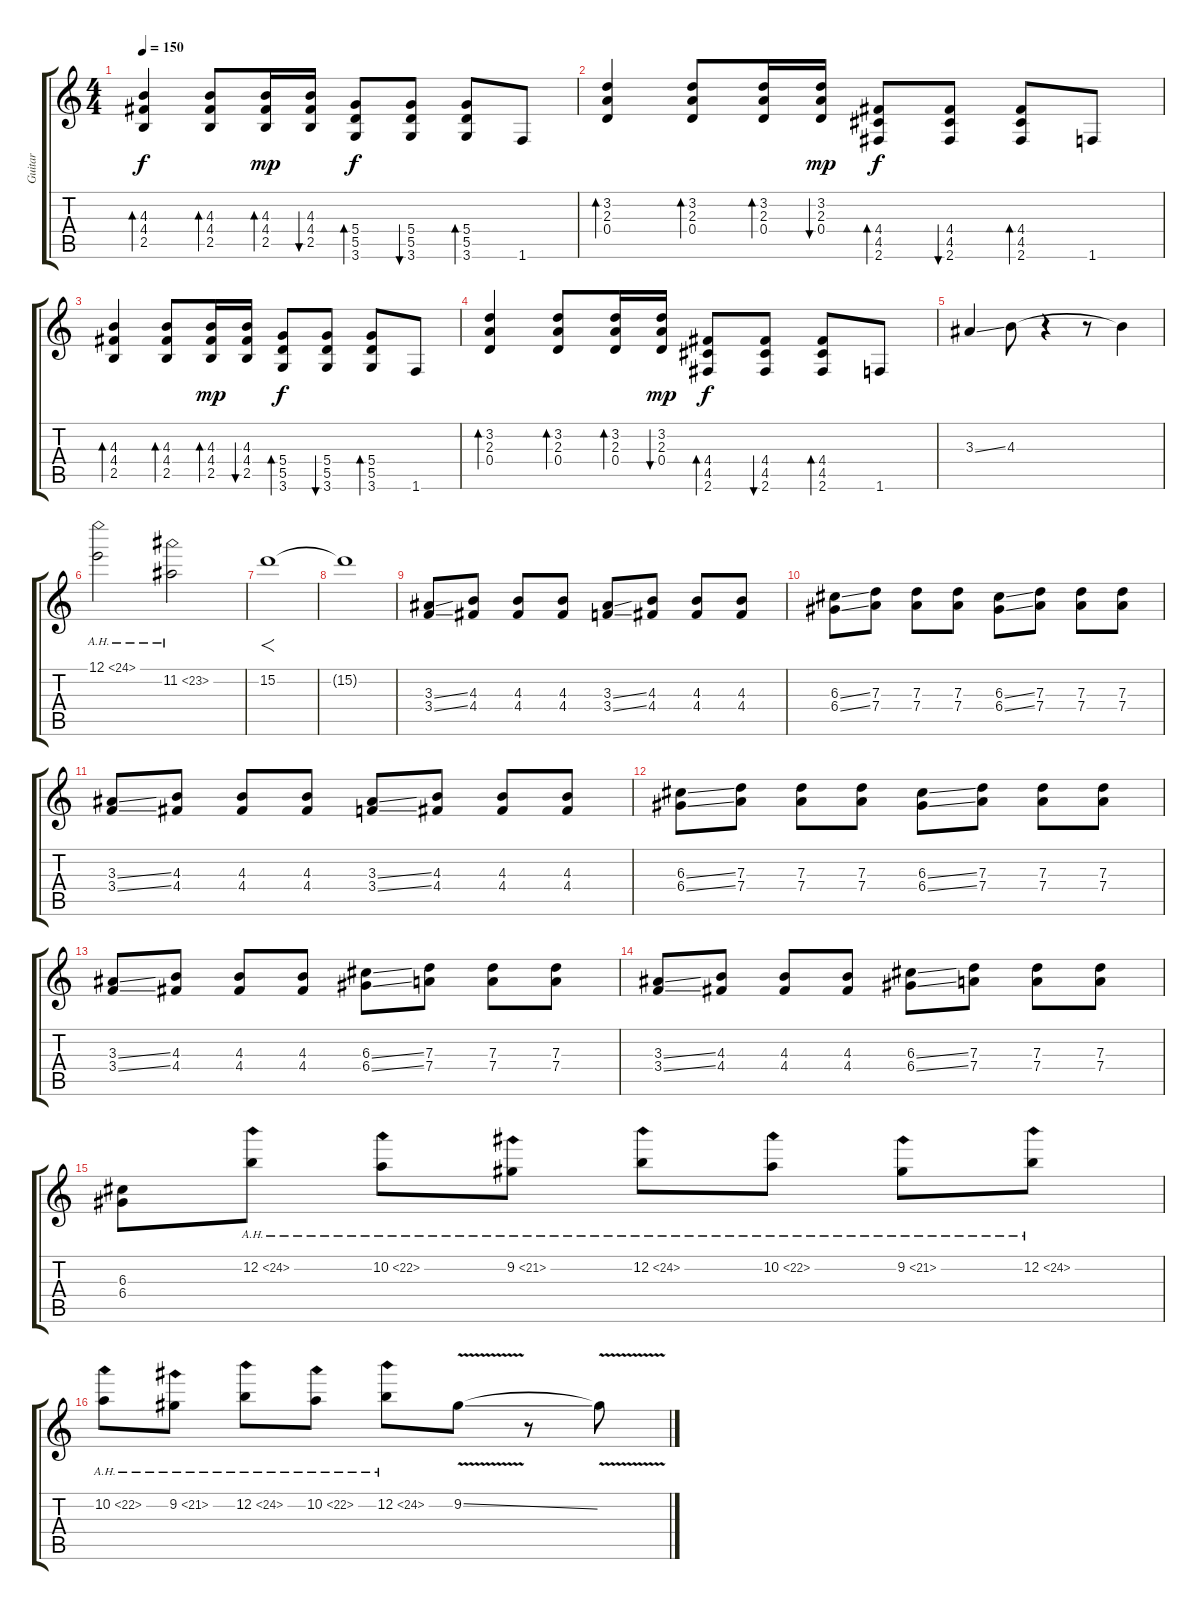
\track ("Guitar" "Guitar") {instrument electricguitarclean}
\staff {score tabs}
\tuning (E4 B3 G3 D3 A2 E2) {hide}
\ts (4 4)
\tempo 150
\clef g2
\ks c
(4.3 4.4 2.5).4{bd 60 dy f instrument distortionguitar} (4.3 4.4 2.5).8{bd 60} (4.3 4.4 2.5).16{bd 60 dy mp} (4.3 4.4 2.5).16{bu 60} (5.4 5.5 3.6).8{bd 60 dy f} (5.4 5.5 3.6).8{bu 60} (5.4 5.5 3.6).8{bd 60} 1.6.8 |
(3.2 2.3 0.4).4{bd 60} (3.2 2.3 0.4).8{bd 60} (3.2 2.3 0.4).16{bd 60} (3.2 2.3 0.4).16{bu 60 dy mp} (4.4 4.5 2.6).8{bd 60 dy f} (4.4 4.5 2.6).8{bu 60} (4.4 4.5 2.6).8{bd 60} 1.6.8 |
(4.3 4.4 2.5).4{bd 60 instrument distortionguitar} (4.3 4.4 2.5).8{bd 60} (4.3 4.4 2.5).16{bd 60 dy mp} (4.3 4.4 2.5).16{bu 60} (5.4 5.5 3.6).8{bd 60 dy f} (5.4 5.5 3.6).8{bu 60} (5.4 5.5 3.6).8{bd 60} 1.6.8 |
(3.2 2.3 0.4).4{bd 60} (3.2 2.3 0.4).8{bd 60} (3.2 2.3 0.4).16{bd 60} (3.2 2.3 0.4).16{bu 60 dy mp} (4.4 4.5 2.6).8{bd 60 dy f} (4.4 4.5 2.6).8{bu 60} (4.4 4.5 2.6).8{bd 60} 1.6.8 |
3.3{ss}.4{instrument distortionguitar} 4.3.8 r.4 r.8 4.3{t}.4 |
12.1{ah 12}.2 11.2{ah 12}.2 |
15.2.1{f} |
15.2{t}.1 |
(3.3{ss} 3.4{ss}).8 (4.3 4.4).8 (4.3 4.4).8 (4.3 4.4).8 (3.3{ss} 3.4{ss}).8 (4.3 4.4).8 (4.3 4.4).8 (4.3 4.4).8 |
(6.3{ss} 6.4{ss}).8 (7.3 7.4).8 (7.3 7.4).8 (7.3 7.4).8 (6.3{ss} 6.4{ss}).8 (7.3 7.4).8 (7.3 7.4).8 (7.3 7.4).8 |
(3.3{ss} 3.4{ss}).8 (4.3 4.4).8 (4.3 4.4).8 (4.3 4.4).8 (3.3{ss} 3.4{ss}).8 (4.3 4.4).8 (4.3 4.4).8 (4.3 4.4).8 |
(6.3{ss} 6.4{ss}).8 (7.3 7.4).8 (7.3 7.4).8 (7.3 7.4).8 (6.3{ss} 6.4{ss}).8 (7.3 7.4).8 (7.3 7.4).8 (7.3 7.4).8 |
(3.3{ss} 3.4{ss}).8 (4.3 4.4).8 (4.3 4.4).8 (4.3 4.4).8 (6.3{ss} 6.4{ss}).8 (7.3 7.4).8 (7.3 7.4).8 (7.3 7.4).8 |
(3.3{ss} 3.4{ss}).8 (4.3 4.4).8 (4.3 4.4).8 (4.3 4.4).8 (6.3{ss} 6.4{ss}).8 (7.3 7.4).8 (7.3 7.4).8 (7.3 7.4).8 |
(6.3 6.4).8 12.2{ah 12}.8 10.2{ah 12}.8 9.2{ah 12}.8 12.2{ah 12}.8 10.2{ah 12}.8 9.2{ah 12}.8 12.2{ah 12}.8 |
10.2{ah 12}.8 9.2{ah 12}.8 12.2{ah 12}.8 10.2{ah 12}.8 12.2{ah 12}.8 9.2{v ss}.8 r.8 9.2{t}.8
